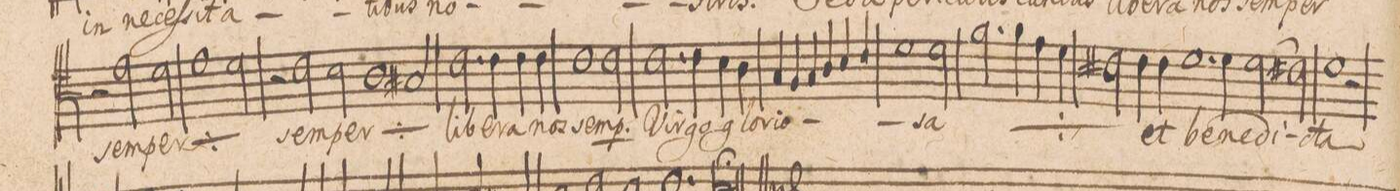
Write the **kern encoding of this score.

**kern	**text
*I"[Tenore]	*
*clefC4	*
*k[]	*
*M3/2	*
=32-	=32-
2r	.
2e\	sem-
2d\	-per
=33-	=33-
*	*ij
1e\	sem-
2d\	-per
*	*Xij
=34-	=34-
2r	.
2c\	sem-
2B\	-per
=35-	=35-
*	*ij
1A\	sem-
2G#X/	-per
*	*Xij
=36-	=36-
2.c\	li-
4c\	-be-
4c\	-ra
4c\	nos
=37-	=37-
1c\	sem-
2c\	-p(er).
=38-	=38-
2.c\	Vir-
4c\	-go
4B\	glo-
4A\	-ri-
=39-	=39-
4G/	-o-
4F/	.
4G/	.
4A/	.
4B/	.
4c/	.
=40-	=40-
1d\	.
2d\	-sa
=41-	=41-
*	*ij
2.f\	glo-
4f\	.
4e\	-ri-
4d\	.
=42-	=42-
2c#X\	-o-
4c#\	-sa
*	*Xij
4c#\	et
2.d\	be-
=43-	=43-
4d\	-ne-
(2d\	-di-
2c#X\)	.
=44-	=44-
1d\	-cta
2r	.
*-	*-
